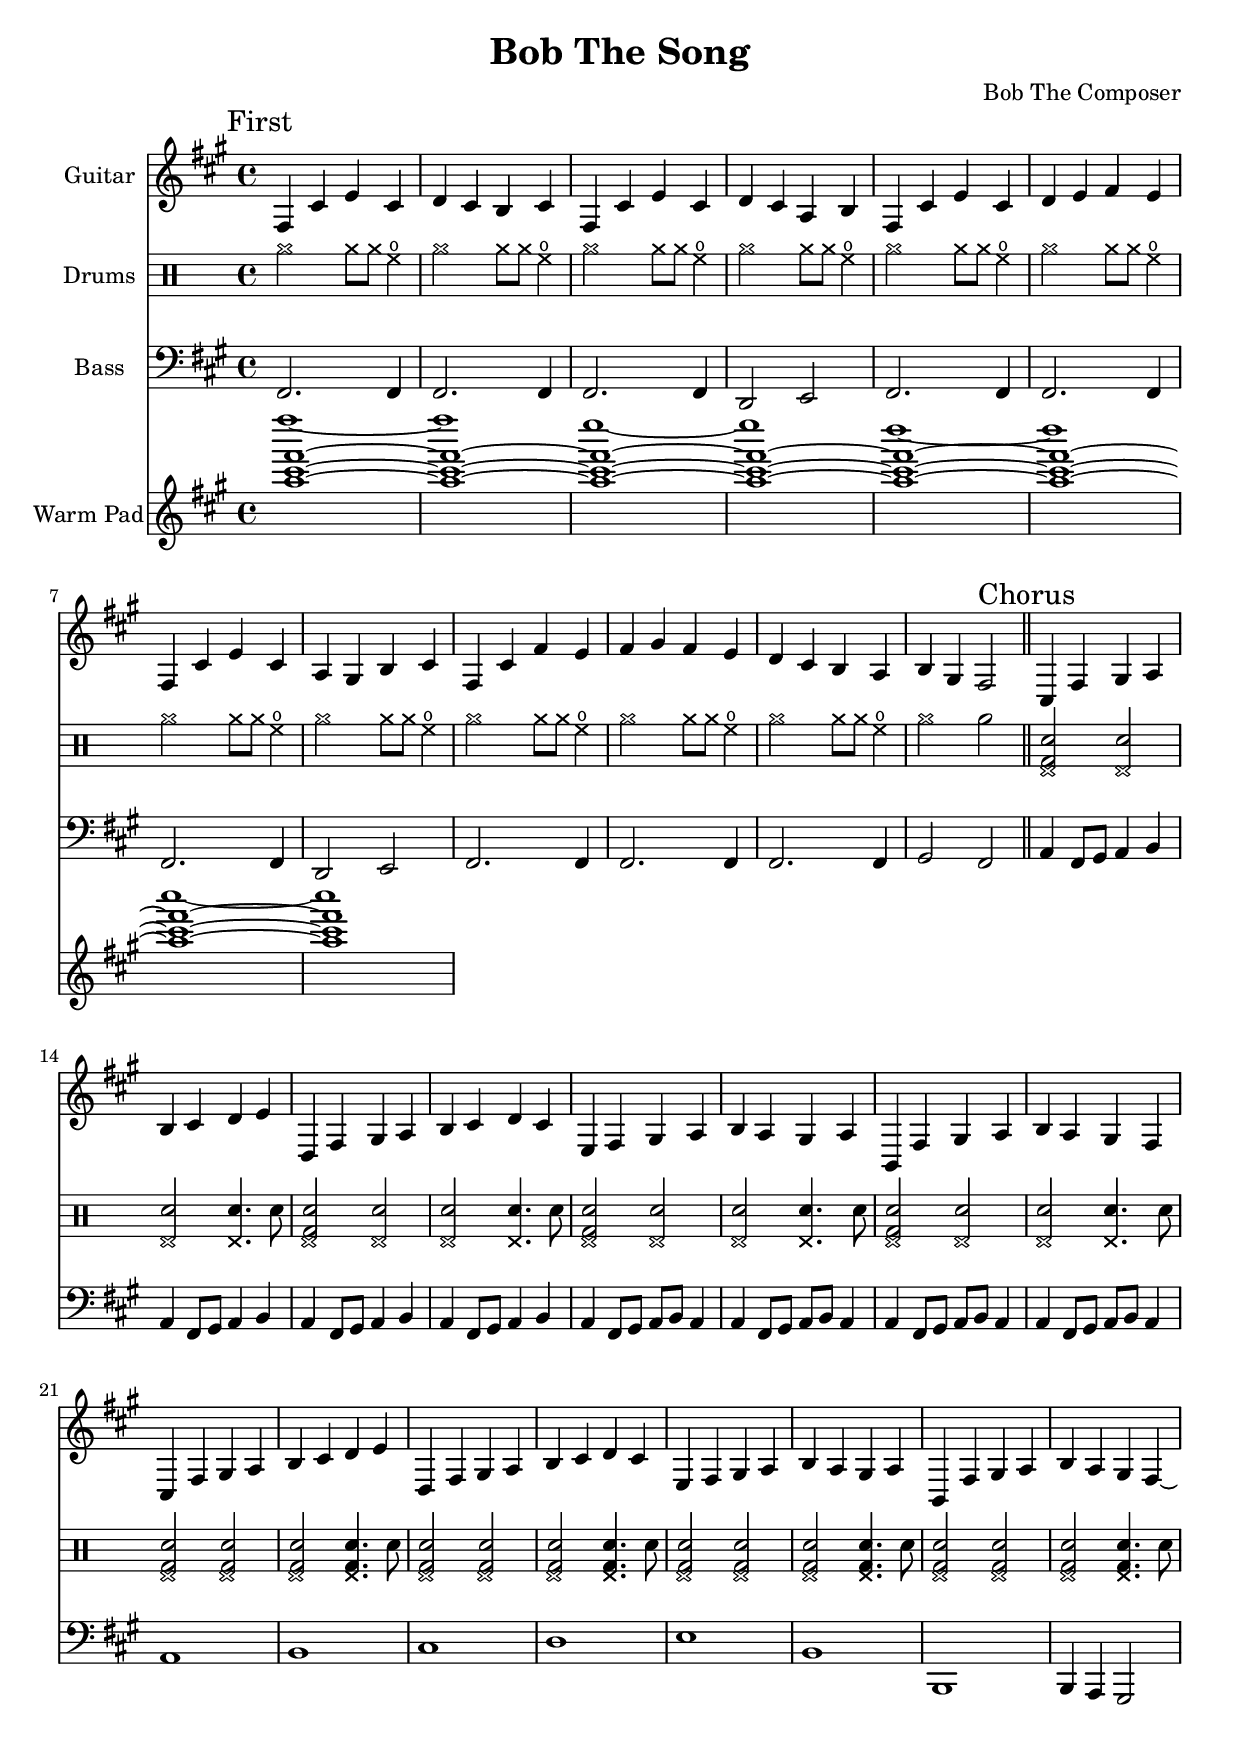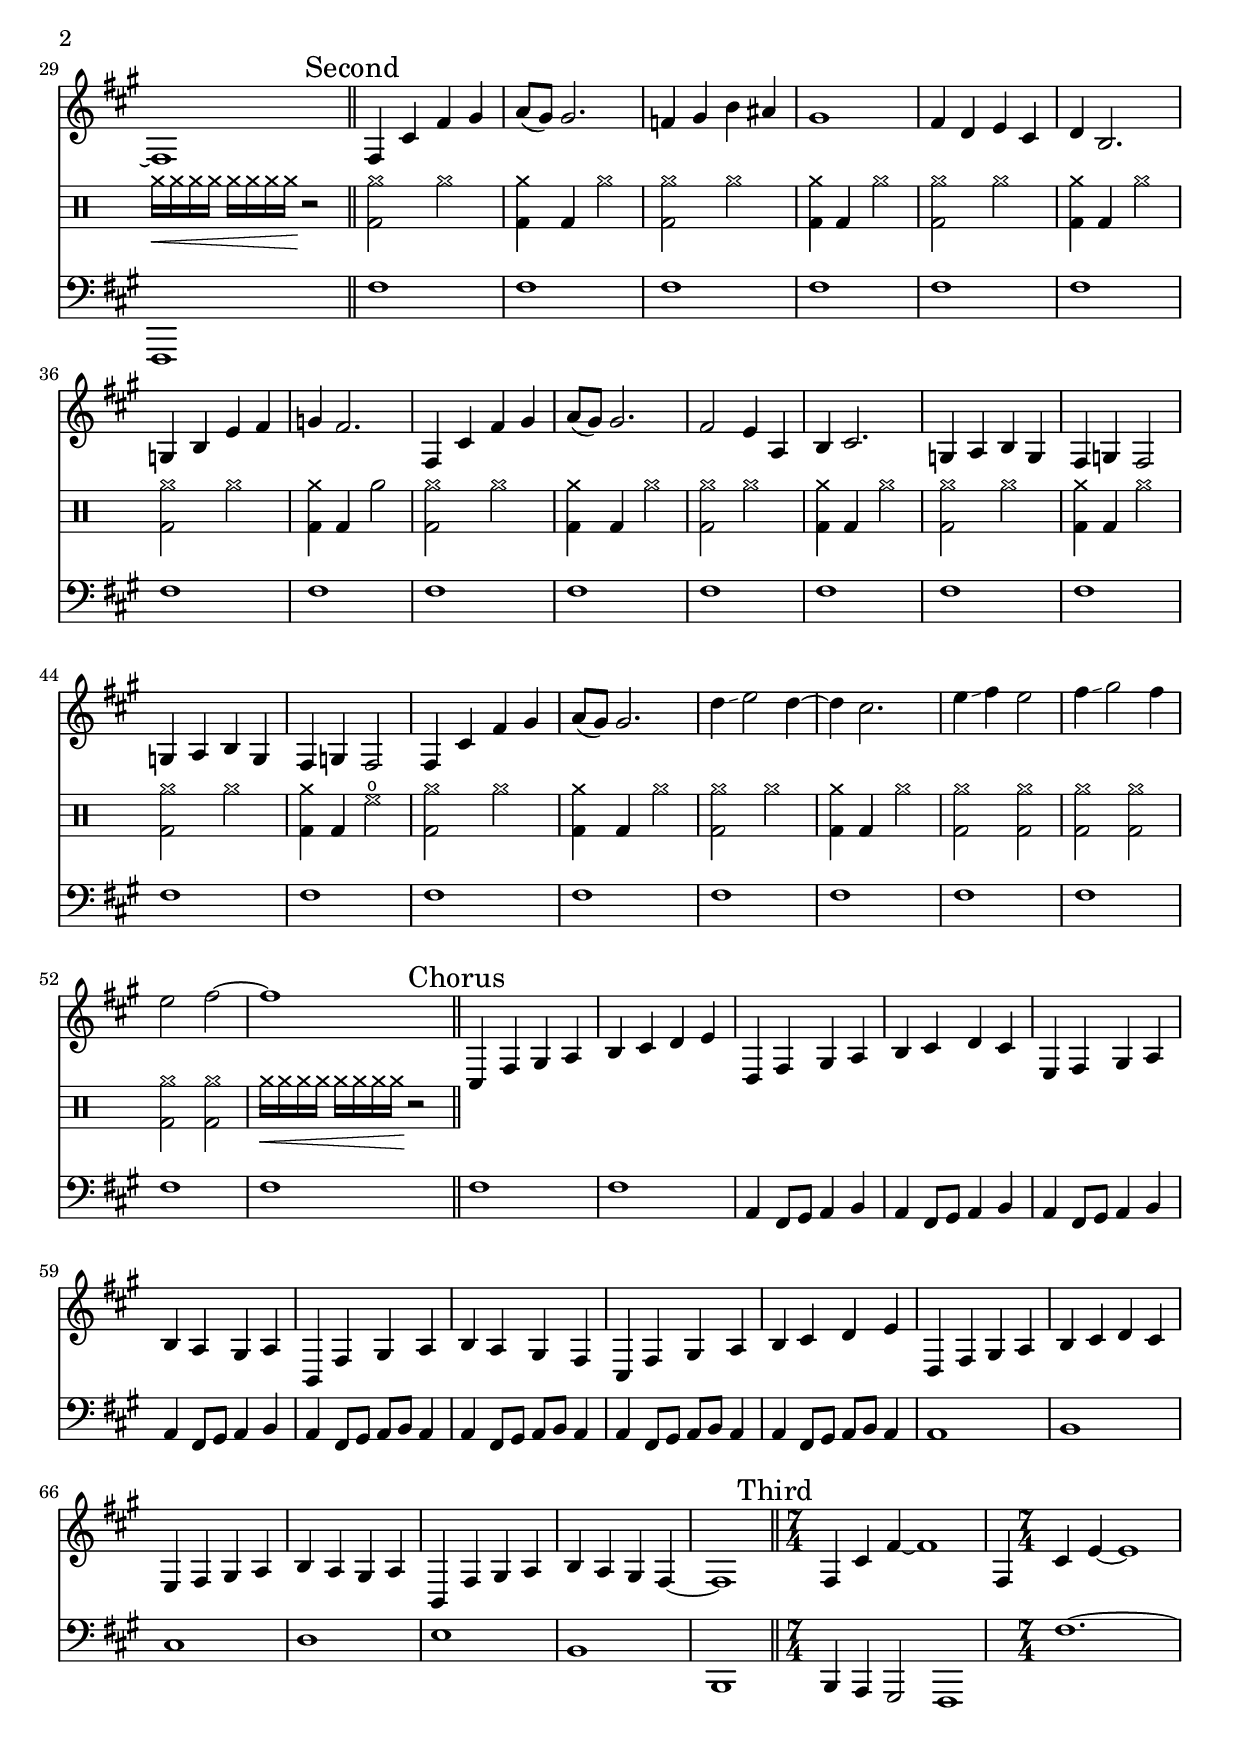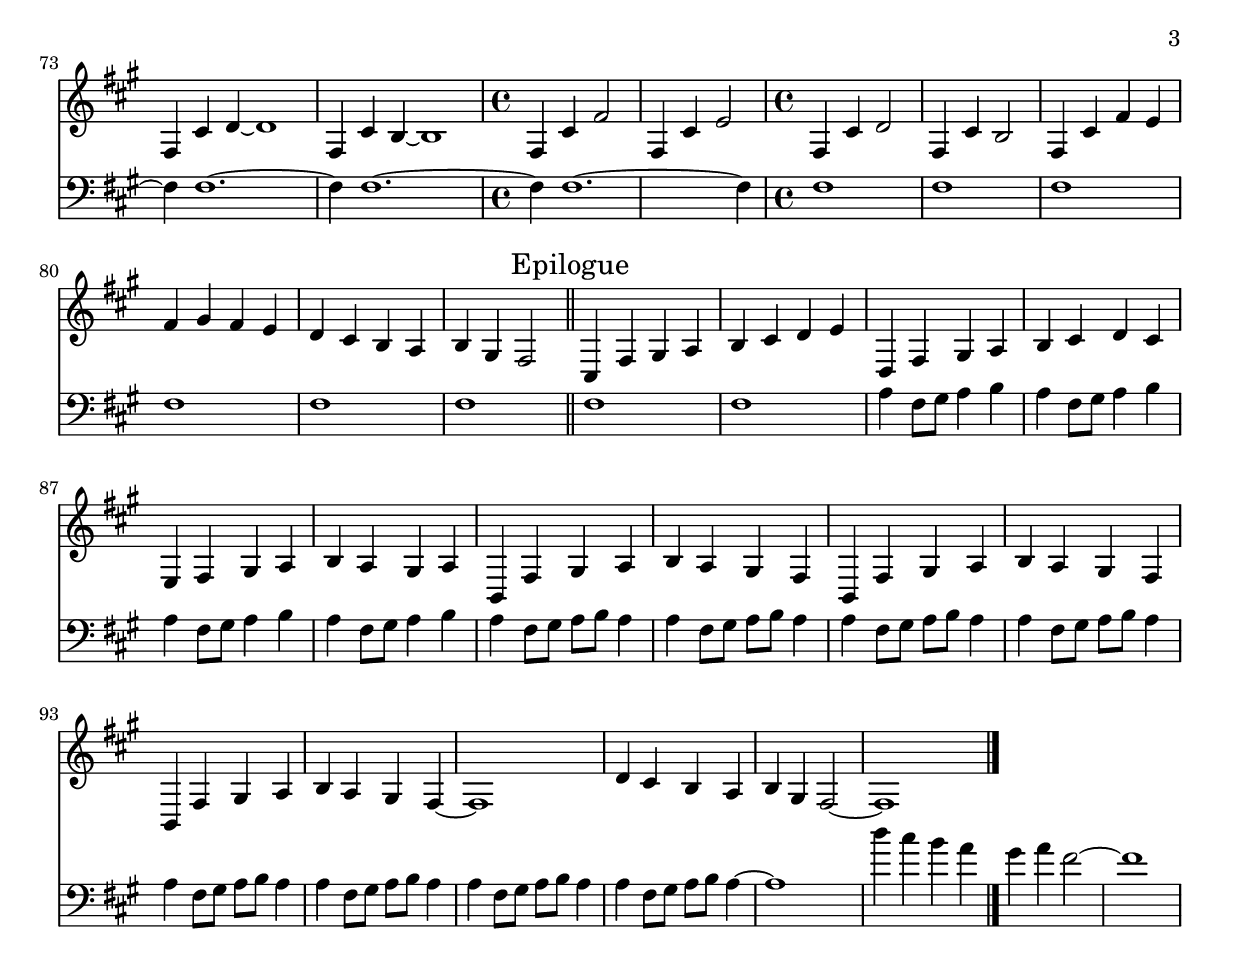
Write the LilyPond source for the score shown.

\version "2.19.82"

\header {
  title = "Bob The Song"
  composer = "Bob The Composer"
}

g_first = \relative fis {
  fis4 cis' e cis | d cis b cis |
  fis, cis' e cis | d cis a b |
  fis cis' e cis | d e fis e |
  fis, cis' e cis | a gis b cis |
  fis, cis' fis e | fis gis fis e | d cis b a | b gis fis2 |
}

b_first = \relative c {
  fis,2. fis4 | fis2. fis4 |
  fis2. fis4 | d2 e2 |

  fis2. fis4 | fis2. fis4 |
  fis2. fis4 | d2 e2 |

  fis2. fis4 | fis2. fis4 |
  fis2. fis4 | gis2 fis2 |
}

d_first = \drummode {
  \repeat unfold 11 {
    cymra2 cymra8 cymra8 hho4 |
  }
  cymra2 rb2 |
}

g_chorus = \relative fis {
  cis4 fis gis a | b cis d e |
  d, fis gis a | b cis d cis |
  e, fis gis a | b a gis a |
  b, fis' gis a | b a gis fis |

  cis fis gis a | b cis d e |
  d, fis gis a | b cis d cis |
  e, fis gis a | b a gis a |

  b, fis' gis a | b4 a gis fis~ | fis1 |
}

b_chorus = \relative c, {
  a'4 fis8 gis8 a4 b4 |
  a4 fis8 gis8 a4 b4 |
  a4 fis8 gis8 a4 b4 |
  a4 fis8 gis8 a4 b4 |

  a4 fis8 gis8 a8 b8 a4 |
  a4 fis8 gis8 a8 b8 a4 |
  a4 fis8 gis8 a8 b8 a4 |
  a4 fis8 gis8 a8 b8 a4 |

  a1 | b1 | cis1 | d1 |
  e1 | b1 | b,1 | b4 a gis2 | fis1 |
}

d_chorus_first = \drummode {
  \repeat unfold 4 { <hhp bd sn>2 <hhp sn>2 | <hhp sn>2 <hhp sn>4. sn8 | }
  \repeat unfold 4 { <hhp bd sn>2 <hhp bd sn>2 | <hhp bd sn>2 <hhp bd sn>4. sn8 | }
  cymra16\< \repeat unfold 6 cymra cymra\! r2 |
}


g_second = \relative fis {
  fis4 cis' fis gis | a8( gis) gis2. |
  f4 gis b ais | gis1 |
  fis4 d e cis | d b2. |
  g4 b e fis | g fis2. |

  fis,4 cis' fis gis | a8( gis) gis2. |
  fis2 e4 a, | b cis2. |
  g4 a b g | fis g fis2 | g4 a b g | fis g fis2 |

  fis4 cis' fis gis | a8( gis) gis2. |
  d'4\glissando e2 d4~ | d4 cis2. |
  e4\glissando fis4 e2 | fis4\glissando gis2 fis4 | e2 fis2~ | fis1 |
}

% good luck... :P
b_second = \relative c {
  fis1 | fis1 |
  fis1 | fis1 |
  fis1 | fis1 |
  fis1 | fis1 |
  fis1 | fis1 |

  fis1 | fis1 |
  fis1 | fis1 |
  fis1 | fis1 |
  fis1 | fis1 |

  fis1 | fis1 |
  fis1 | fis1 |
  fis1 | fis1 | fis1 | fis1 |
}

d_second = \drummode {
  \repeat unfold 3 { <cymra bd>2 cymra | <cymra bd>4 bd cymra2 | }
  <cymra bd>2 cymra | <cymra bd>4 bd rb2 |

  \repeat unfold 3 { <cymra bd>2 cymra | <cymra bd>4 bd cymra2 | }
  <cymra bd>2 cymra | <cymra bd>4 bd hho2 |

  \repeat unfold 2 { <cymra bd>2 cymra | <cymra bd>4 bd cymra2 | }
  \repeat unfold 3 { <cymra bd>2 <cymra bd> | }
  cymra16\< \repeat unfold 6 cymra cymra\! r2 |
}


g_third = \relative fis {
  \time 7/4
  fis4 cis' fis~ fis1 |
  fis,4 cis' e~ e1 |
  fis,4 cis' d~ d1 |
  fis,4 cis' b~ b1 |

  \time 4/4
  fis4 cis' fis2 |
  fis,4 cis' e2 |
  fis,4 cis' d2 |
  fis,4 cis' b2 |

  fis4 cis' fis e | fis gis fis e | d cis b a | b gis fis2 |
}

b_third = \relative c {
  \time 7/4
  fis1.~ fis4 | fis1.~ fis4 | fis1.~ fis4 | fis1.~ fis4 |

  \time 4/4
  fis1 | fis1 | fis1 | fis1 |
  fis1 | fis1 | fis1 | fis1 |
}


g_epilogue = \relative fis {
  cis4 fis gis a | b cis d e |
  d, fis gis a | b cis d cis |
  e, fis gis a | b a gis a |

  b, fis' gis a | b a gis fis |
  b, fis' gis a | b a gis fis |
  b, fis' gis a | b a gis fis~ | fis1 |

  d'4 cis b a | b gis fis2~ | fis1 |
}

b_epilogue = \relative c {
  a'4 fis8 gis8 a4 b4 | a4 fis8 gis8 a4 b4 |
  a4 fis8 gis8 a4 b4 | a4 fis8 gis8 a4 b4 |
  a4 fis8 gis8 a8 b8 a4 | a4 fis8 gis8 a8 b8 a4 |

  a4 fis8 gis8 a8 b8 a4 | a4 fis8 gis8 a8 b8 a4 |
  a4 fis8 gis8 a8 b8 a4 | a4 fis8 gis8 a8 b8 a4 |
  a4 fis8 gis8 a8 b8 a4 | a4 fis8 gis8 a8 b8 a4~ | a1 |

  d'4 cis b a | gis a fis2~ | fis1 |
}


\score {
  <<
    {
      \new Staff \with {
	instrumentName = #"Guitar"
	midiInstrument = #"electric guitar (clean)"
      }

      \key fis \minor

      \mark "First" \g_first \bar "||"
      \mark "Chorus" \g_chorus \bar "||"
      \mark "Second" \g_second \bar "||"
      \mark "Chorus" \g_chorus \bar "||"
      \mark "Third" \g_third \bar "||"
      \mark "Epilogue" \g_epilogue \bar "|."
    }

    {
      \new DrumStaff \with { instrumentName = #"Drums" }
      \d_first \bar "||"
      \d_chorus_first \bar "||"
      \d_second \bar "||"
    }

    {
      \new Staff \with {
        instrumentName = #"Bass"
        midiInstrument = #"electric bass (finger)"
      }
      \key fis \minor
      \clef bass

      %% If the bass sounds an octave higher in MIDI, uncomment this
      %% I think something is wrong with my soundfonts
      %% \transpose c c, {
        \b_first
        \b_chorus
        \b_second
        \b_chorus
        \b_third
        \b_epilogue
      %% }
    }

  {
      \new Staff \with {
        instrumentName = #"Warm Pad"
        midiInstrument = #"pad 2 (warm)"
      }
      \key fis \minor
      \clef treble

      \relative c''' {
        <<
          { \repeat unfold 7 { <fis cis a>1~ | }
            <fis cis a>1 | }
          \\
          { fis'1~ | fis |
            e~ | e |
            d~ | d |
            cis~ | cis | }
        >>
      }
  }

  >>

  \layout {}
  \midi { \tempo 4 = 200 }
}
